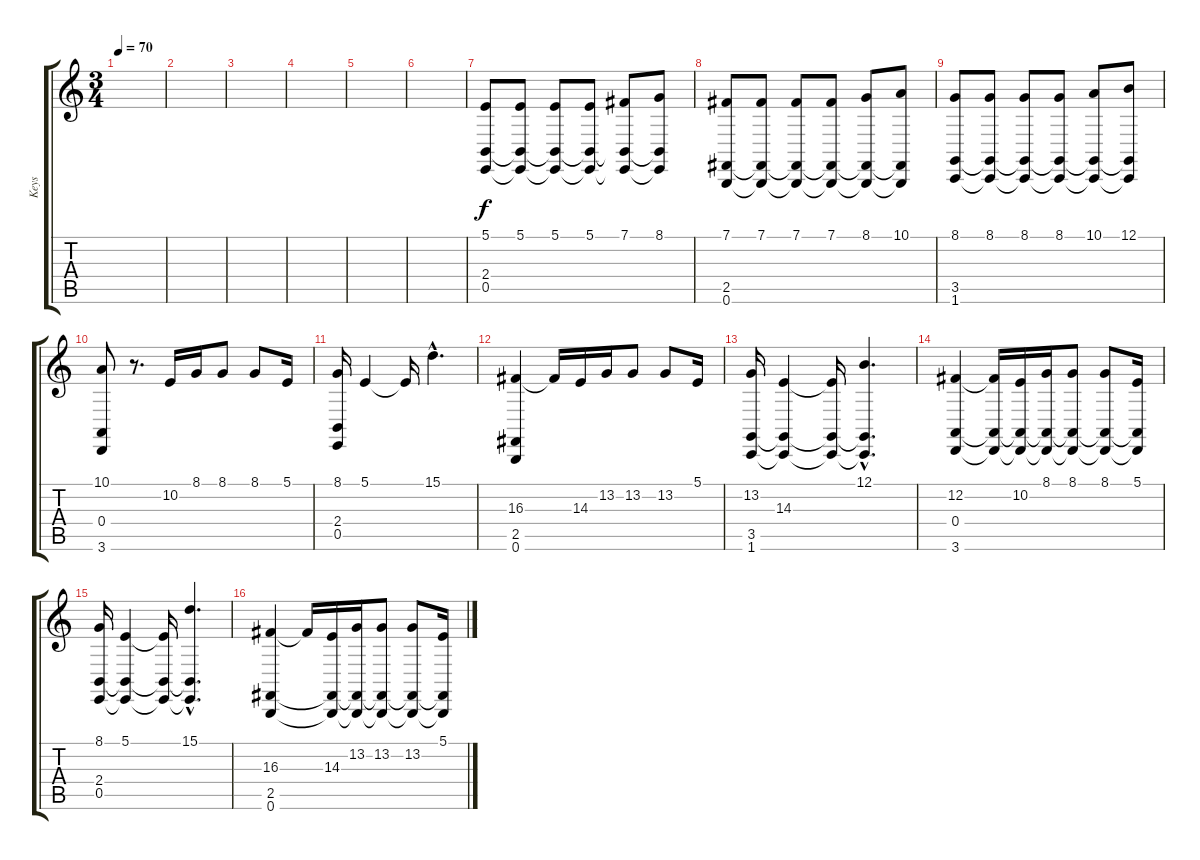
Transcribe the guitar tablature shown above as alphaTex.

\track ("Keys" "Keys") {instrument acousticgrandpiano}
\staff {score tabs}
\tuning (B3 Gb3 D3 A2 E2 B1) {hide}
\ts (3 4)
\tempo 70
\clef g2
\ks c
|
|
|
|
|
|
(5.1 2.4 0.5).8 (5.1 2.4{t} 0.5{t}).8 (5.1 2.4{t} 0.5{t}).8 (5.1 2.4{t} 0.5{t}).8 (7.1 2.4{t} 0.5{t}).8 (8.1 2.4{t} 0.5{t}).8 |
(7.1 2.5 0.6).8 (7.1 2.5{t} 0.6{t}).8 (7.1 2.5{t} 0.6{t}).8 (7.1 2.5{t} 0.6{t}).8 (8.1 2.5{t} 0.6{t}).8 (10.1 2.5{t} 0.6{t}).8 |
(8.1 3.5 1.6).8 (8.1 3.5{t} 1.6{t}).8 (8.1 3.5{t} 1.6{t}).8 (8.1 3.5{t} 1.6{t}).8 (10.1 3.5{t} 1.6{t}).8 (12.1 3.5{t} 1.6{t}).8 |
(10.1 0.4 3.6).8 r.8{d} 10.2.16 8.1.16 8.1.8 8.1.8 5.1.16 |
(8.1 2.4 0.5).16 5.1.4 5.1{t}.16 15.1{hac}.4{d} |
(16.3 2.5 0.6).4 16.3{t}.16 14.3.16 13.2.16 13.2.8 13.2.8 5.1.16 |
(13.2 3.5 1.6).16 (14.3 3.5{t} 1.6{t}).4 (14.3{t} 3.5{t} 1.6{t}).16 (12.1{hac} 3.5{hac t} 1.6{hac t}).4{d} |
(12.2 0.4 3.6).4 (12.2{t} 0.4{t} 3.6{t}).16 (10.2 0.4{t} 3.6{t}).16 (8.1 0.4{t} 3.6{t}).16 (8.1 0.4{t} 3.6{t}).8 (8.1 0.4{t} 3.6{t}).8 (5.1 0.4{t} 3.6{t}).16 |
(8.1 2.4 0.5).16 (5.1 2.4{t} 0.5{t}).4 (5.1{t} 2.4{t} 0.5{t}).16 (15.1{hac} 2.4{hac t} 0.5{hac t}).4{d} |
(16.3 2.5 0.6).4 16.3{t}.16 (14.3 2.5{t} 0.6{t}).16 (13.2 2.5{t} 0.6{t}).16 (13.2 2.5{t} 0.6{t}).8 (13.2 2.5{t} 0.6{t}).8 (5.1 2.5{t} 0.6{t}).16
